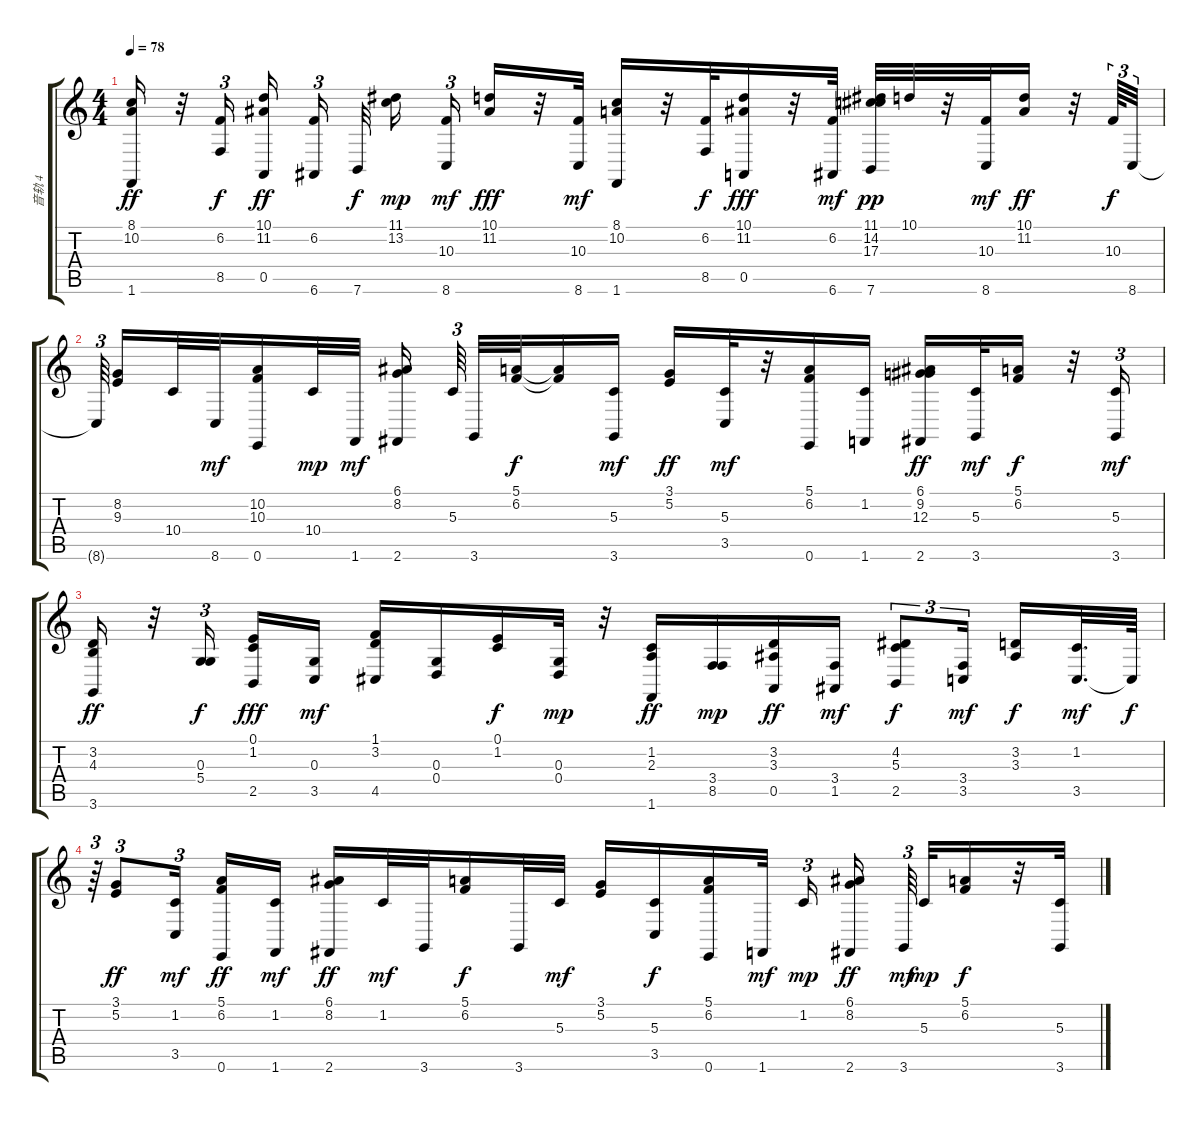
\track ("音轨 4" "音轨 4") {instrument harmonica}
\staff {score tabs}
\tuning (E4 B3 G3 D3 A2 E2) {hide}
\ts (4 4)
\tempo 78
\clef g2
\ks c
(8.1 10.2 1.6).16{dy ff} r.32 (6.2 8.5).16{tu (3 2) dy f beam splitsecondary} (10.1 11.2 0.5).16{dy ff beam splitsecondary} (6.2 6.6).16{tu (3 2)} 7.6.32{dy f} (11.1 13.2).16{dy mp beam splitsecondary} (10.3 8.6).16{tu (3 2) dy mf} (10.1 11.2).16{dy fff} r.32 (10.3 8.6).32{dy mf} (8.1 10.2 1.6).16 r.32 (6.2 8.5).32{dy f} (10.1 11.2 0.5).16{dy fff} r.32 (6.2 6.6).32{dy mf} (11.1 14.2 17.3 7.6).32{dy pp} 10.1.32 r.32 (10.3 8.6).32{dy mf} (10.1 11.2).16{dy ff} r.32 10.3.64{tu (3 2) dy f} 8.6.32{tu (3 2)} |
8.6{t}.64{tu (3 2) beam splitsecondary} (8.2 9.3).16 10.4.32 8.6.32{dy mf} (10.2 10.3 0.6).16 10.4.32{dy mp} 1.6.32{dy mf} (6.1 8.2 2.6).16{beam splitsecondary} 5.3.64{tu (3 2) beam splitsecondary} 3.6.32 (5.1 6.2).32{dy f} (5.1{t} 6.2{t}).16 (5.3 3.6).16{dy mf} (3.1 5.2).16{dy ff} (5.3 3.5).32{dy mf} r.32 (5.1 6.2 0.6).16 (1.2 1.6).16 (6.1 9.2 12.3 2.6).16{dy ff} (5.3 3.6).32{dy mf} (5.1 6.2).16{dy f} r.32 (5.3 3.6).16{tu (3 2) dy mf} |
(3.2 4.3 3.6).16{dy ff} r.32 (0.3 5.4).16{tu (3 2) dy f beam splitsecondary} (0.1 1.2 2.5).16{dy fff} (0.3 3.5).16{dy mf} (1.1 3.2 4.5).16 (0.3 0.4).16 (0.1 1.2).16{dy f} (0.3 0.4).32{dy mp} r.32 (1.2 2.3 1.6).16{dy ff} (3.4 8.5).16{dy mp} (3.2 3.3 0.5).16{dy ff} (3.4 1.5).16{dy mf} (4.2 5.3 2.5).8{tu (3 2) dy f} (3.4 3.5).16{tu (3 2) dy mf beam splitsecondary} (3.2 3.3).16{dy f} (1.2 3.5).32{d dy mf} 3.5{t}.64{dy f} |
r.64{tu (3 2)} (3.1 5.2).8{tu (3 2) dy ff} (1.2 3.5).16{tu (3 2) dy mf beam splitsecondary} (5.1 6.2 0.6).16{dy ff} (1.2 1.6).16{dy mf} (6.1 8.2 2.6).16{dy ff} 1.2.32{dy mf} 3.6.32 (5.1 6.2).16{dy f} 3.6.32 5.3.32{dy mf} (3.1 5.2).16 (5.3 3.5).16{dy f} (5.1 6.2 0.6).16 1.6.32{dy mf beam splitsecondary} 1.2.16{tu (3 2) dy mp} (6.1 8.2 2.6).16{dy ff beam splitsecondary} 3.6.64{tu (3 2) dy mf beam splitsecondary} 5.3.32{dy mp} (5.1 6.2).16{dy f} r.32 (5.3 3.6).32
